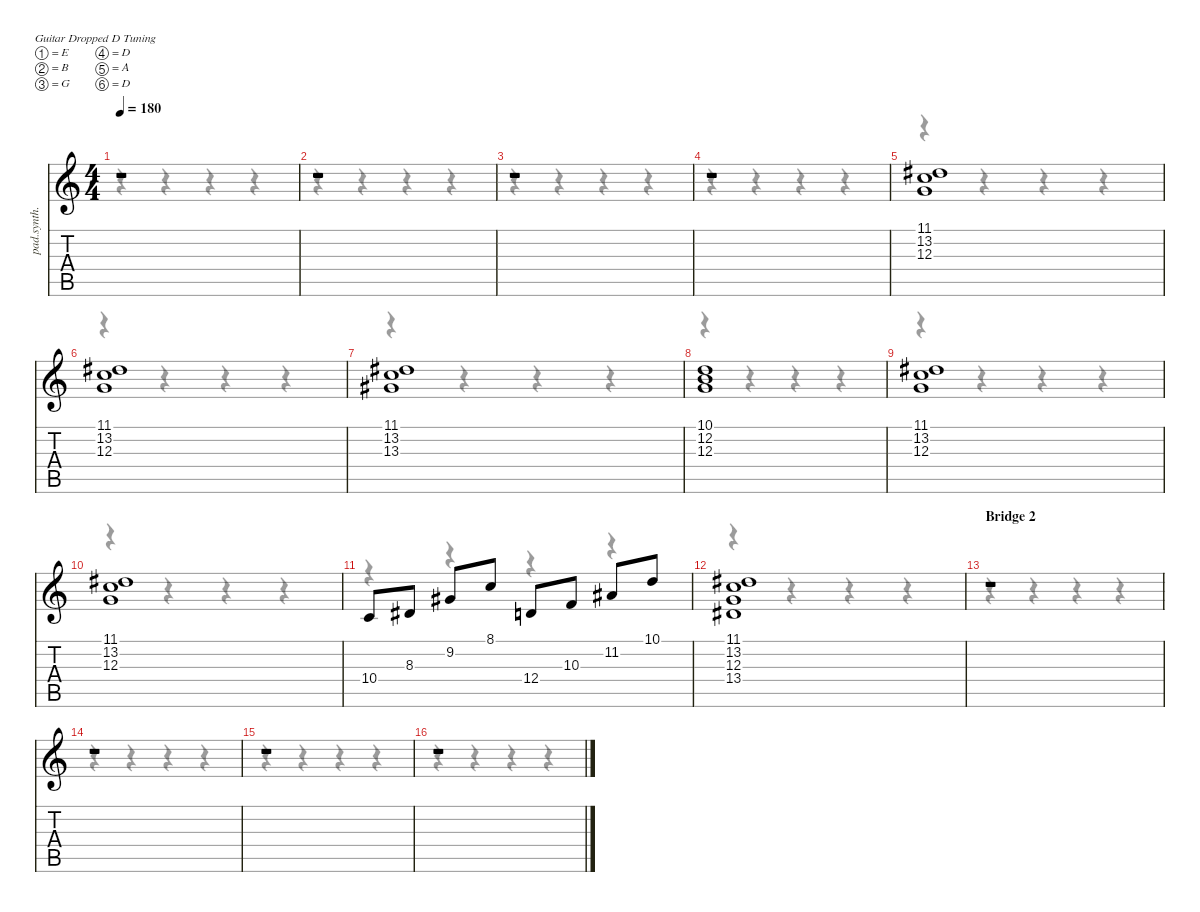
\defaultSystemsLayout 4
\hideDynamics
\bracketExtendMode nobrackets
\track ("Strings" "pad.synth.") {instrument pad1newage}
\staff {score tabs}
\tuning (E4 B3 G3 D3 A2 D2)
\voice
\ts (4 4)
\tempo 180
\clef g2
\ks c
r.1{dy f} |
r.1 |
r.1 |
r.1 |
(11.1{acc #} 13.2 12.3).1 |
(11.1{acc #} 13.2 12.3).1 |
(11.1{acc #} 13.2 13.3{acc #}).1 |
(10.1 12.2 12.3).1 |
(11.1{acc #} 13.2 12.3).1 |
(11.1{acc #} 13.2 12.3).1 |
10.4.8 8.3{acc #}.8 9.2{acc #}.8 8.1.8 12.4.8 10.3.8 11.2{acc #}.8 10.1.8 |
(11.1{acc #} 13.2 12.3 13.4{acc #}).1 |
\section ("" "Bridge 2")
r.1 |
r.1 |
r.1 |
r.1
\voice
\clef g2
\ottava regular
\simile none
\ks c
r.4{dy mf} r.4 r.4 r.4 |
r.4 r.4 r.4 r.4 |
r.4 r.4 r.4 r.4 |
r.4 r.4 r.4 r.4 |
r.4 r.4 r.4 r.4 |
r.4 r.4 r.4 r.4 |
r.4 r.4 r.4 r.4 |
r.4 r.4 r.4 r.4 |
r.4 r.4 r.4 r.4 |
r.4 r.4 r.4 r.4 |
r.4 r.4 r.4 r.4 |
r.4 r.4 r.4 r.4 |
r.4 r.4 r.4 r.4 |
r.4 r.4 r.4 r.4 |
r.4 r.4 r.4 r.4 |
r.4 r.4 r.4 r.4
